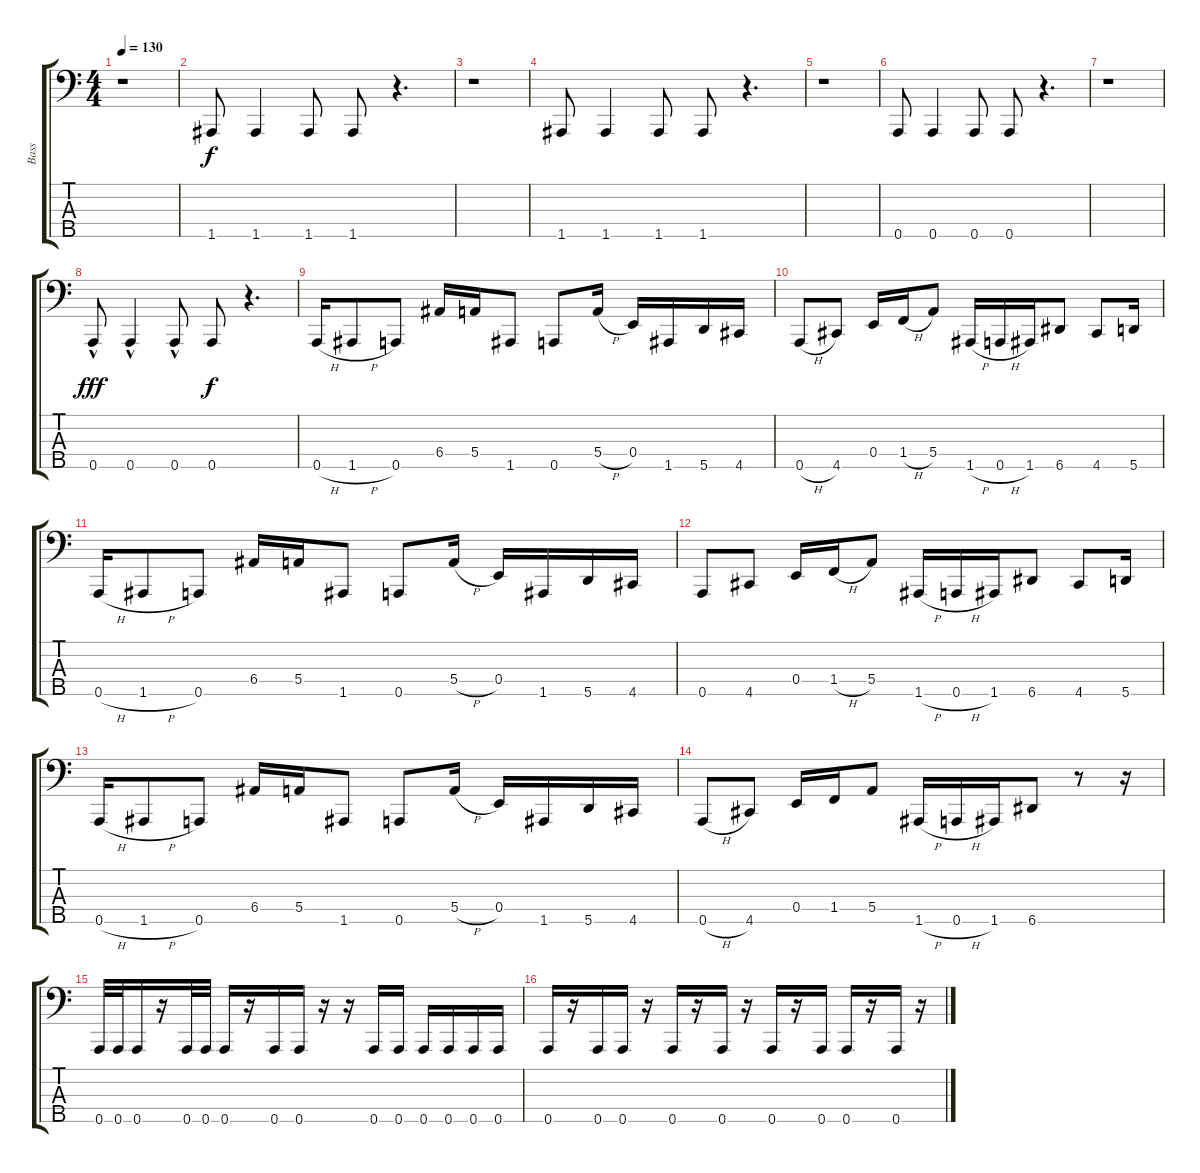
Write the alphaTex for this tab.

\track ("Bass" "Bass") {instrument electricbassfinger}
\staff {score tabs}
\tuning (G2 D2 A1 E1 A0) {hide}
\ts (4 4)
\tempo 130
\clef f4
\ks c
r.1{dy f} |
1.5.8 1.5.4 1.5.8 1.5.8 r.4{d} |
r.1 |
1.5.8 1.5.4 1.5.8 1.5.8 r.4{d} |
r.1 |
0.5.8 0.5.4 0.5.8 0.5.8 r.4{d} |
r.1 |
0.5{hac}.8{dy fff} 0.5{hac}.4 0.5{hac}.8 0.5.8{dy f} r.4{d} |
0.5{h}.16 1.5{h}.8 0.5.8 6.4.16 5.4.16 1.5.8 0.5.8 5.4{h}.16 0.4.16 1.5.16 5.5.16 4.5.16 |
0.5{h}.8 4.5.8 0.4.16 1.4{h}.16 5.4.8 1.5{h}.16 0.5{h}.16 1.5.16 6.5.8 4.5.8 5.5.16 |
0.5{h}.16 1.5{h}.8 0.5.8 6.4.16 5.4.16 1.5.8 0.5.8 5.4{h}.16 0.4.16 1.5.16 5.5.16 4.5.16 |
0.5.8 4.5.8 0.4.16 1.4{h}.16 5.4.8 1.5{h}.16 0.5{h}.16 1.5.16 6.5.8 4.5.8 5.5.16 |
0.5{h}.16 1.5{h}.8 0.5.8 6.4.16 5.4.16 1.5.8 0.5.8 5.4{h}.16 0.4.16 1.5.16 5.5.16 4.5.16 |
0.5{h}.8 4.5.8 0.4.16 1.4.16 5.4.8 1.5{h}.16 0.5{h}.16 1.5.16 6.5.8 r.8 r.16 |
0.5.32 0.5.32 0.5.16 r.16 0.5.32 0.5.32 0.5.16 r.16 0.5.16 0.5.16 r.16 r.16 0.5.16 0.5.16 0.5.16 0.5.16 0.5.16 0.5.16 |
0.5.16 r.16 0.5.16 0.5.16 r.16 0.5.16 r.16 0.5.16 r.16 0.5.16 r.16 0.5.16 0.5.16 r.16 0.5.16 r.16
